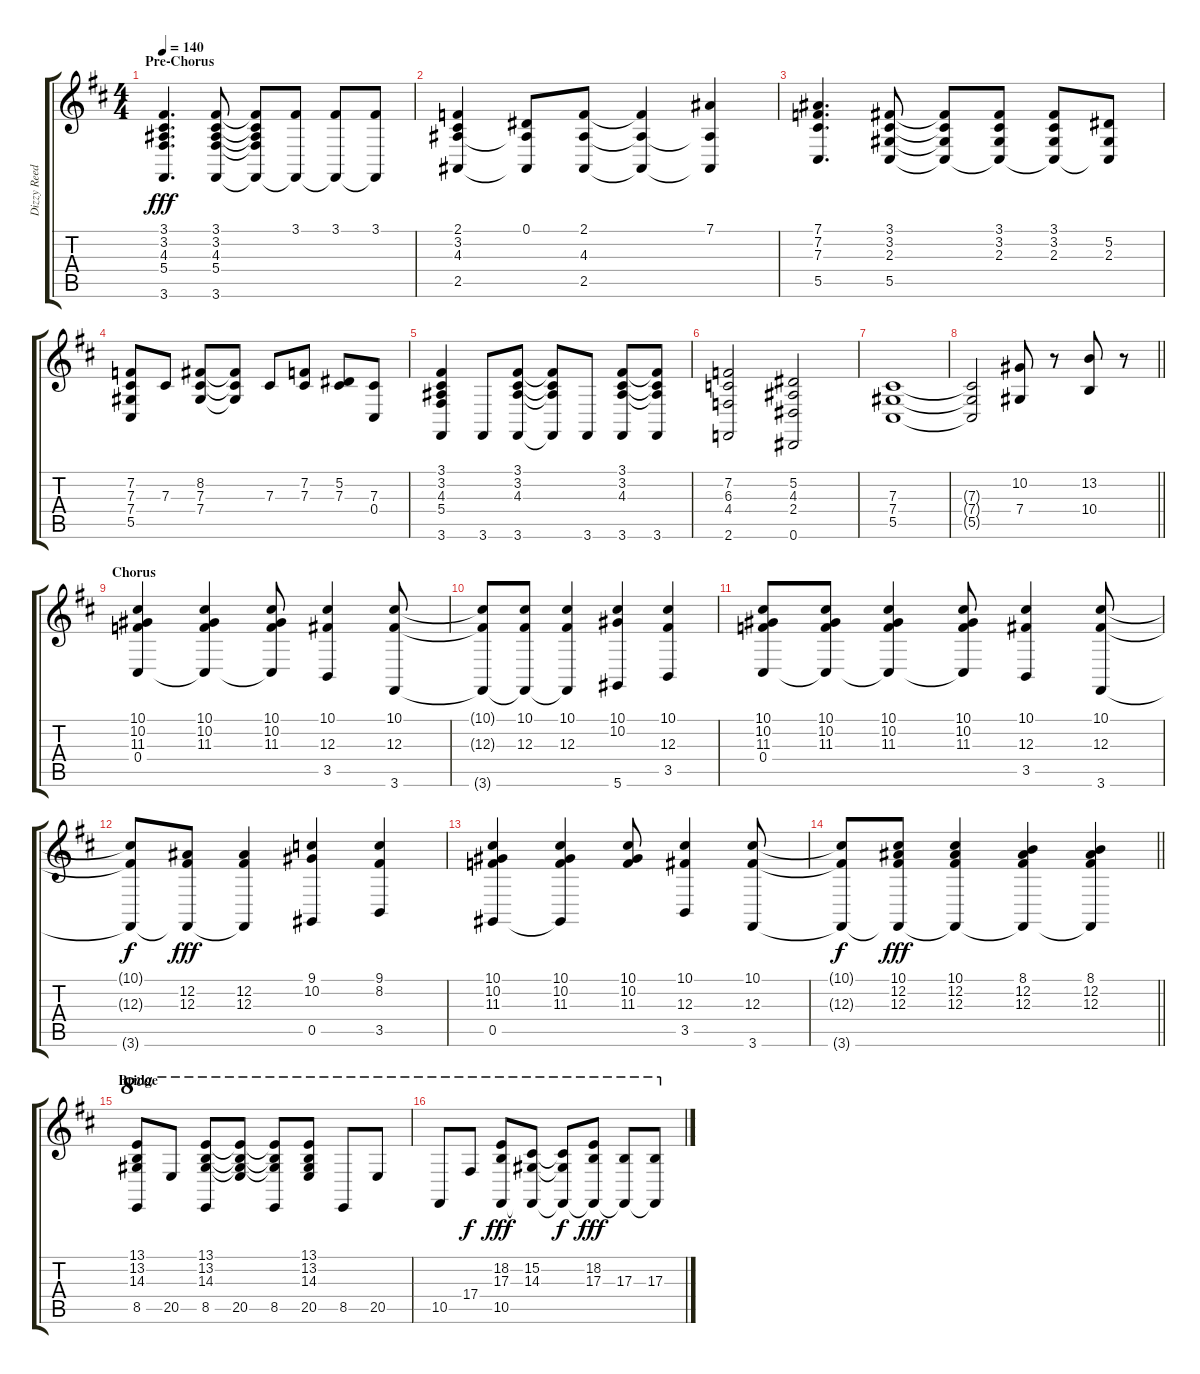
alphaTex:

\track ("Dizzy Reed - Piano" "Dizzy Reed") {instrument electricgrandpiano}
\staff {score tabs}
\tuning (Eb4 Bb3 Gb3 Db3 Ab2 Eb2) {hide}
\ts (4 4)
\section ("" "Pre-Chorus")
\tempo 140
\clef g2
\ks d
(3.1 3.2 4.3 5.4 3.6).4{d dy fff} (3.1 3.2 4.3 5.4 3.6).8 (3.1{t} 3.2{t} 4.3{t} 5.4{t} 3.6{t}).8 (3.1 3.6{t}).8 (3.1 3.6{t}).8 (3.1 3.6{t}).8 |
(2.1 3.2 4.3 2.5).4 (0.1 4.3{t} 2.5{t}).8 (2.1 4.3 2.5).8 (2.1{t} 4.3{t} 2.5{t}).4 (7.1 4.3{t} 2.5{t}).4 |
(7.1 7.2 7.3 5.5).4{d} (3.1 3.2 2.3 5.5).8 (3.1{t} 3.2{t} 2.3{t} 5.5{t}).8 (3.1 3.2 2.3 5.5{t}).8 (3.1 3.2 2.3 5.5{t}).8 (5.2 2.3 5.5{t}).8 |
(7.2 7.3 7.4 5.5).8 7.3.8 (8.2 7.3 7.4).8 (8.2{t} 7.3{t} 7.4{t}).8 7.3.8 (7.2 7.3).8 (5.2 7.3).8 (7.3 0.4).8 |
(3.1 3.2 4.3 5.4 3.6).4 3.6.8 (3.1 3.2 4.3 3.6).8 (3.1{t} 3.2{t} 4.3{t} 3.6{t}).8 3.6.8 (3.1 3.2 4.3 3.6).8 (3.1{t} 3.2{t} 4.3{t} 3.6).8 |
(7.2 6.3 4.4 2.6).2 (5.2 4.3 2.4 0.6).2 |
(7.3 7.4 5.5).1 |
\barLineRight lightlight
(7.3{t} 7.4{t} 5.5{t}).2 (10.2 7.4).8 r.8 (13.2 10.4).8 r.8 |
\section ("" "Chorus")
(10.1 10.2 11.3 0.4).4 (10.1 10.2 11.3 0.4{t}).4 (10.1 10.2 11.3 0.4{t}).8 (10.1 12.3 3.5).4 (10.1 12.3 3.6).8 |
(10.1{t} 12.3{t} 3.6{t}).8 (10.1 12.3 3.6{t}).8 (10.1 12.3 3.6{t}).4 (10.1 10.2 5.6).4 (10.1 12.3 3.5).4 |
(10.1 10.2 11.3 0.4).8 (10.1 10.2 11.3 0.4{t}).8 (10.1 10.2 11.3 0.4{t}).4 (10.1 10.2 11.3 0.4{t}).8 (10.1 12.3 3.5).4 (10.1 12.3 3.6).8 |
(10.1{t} 12.3{t} 3.6{t}).8{dy f} (12.2 12.3 3.6{t}).8{dy fff} (12.2 12.3 3.6{t}).4 (9.1 10.2 0.5).4 (9.1 8.2 3.5).4 |
(10.1 10.2 11.3 0.5).4 (10.1 10.2 11.3 0.5{t}).4 (10.1 10.2 11.3).8 (10.1 12.3 3.5).4 (10.1 12.3 3.6).8 |
\barLineRight lightlight
(10.1{t} 12.3{t} 3.6{t}).8{dy f} (10.1 12.2 12.3 3.6{t}).8{dy fff} (10.1 12.2 12.3 3.6{t}).4 (8.1 12.2 12.3 3.6{t}).4 (8.1 12.2 12.3 3.6{t}).4 |
\section ("" "Bridge")
(13.1 13.2 14.3 8.5).8{ot 8va} 20.5.8{ot 8va} (13.1 13.2 14.3 8.5).8{ot 8va} (13.1{t} 13.2{t} 14.3{t} 20.5).8{ot 8va} (13.1{t} 13.2{t} 14.3{t} 8.5).8{ot 8va} (13.1 13.2 14.3 20.5).8{ot 8va} 8.5.8{ot 8va} 20.5.8{ot 8va} |
10.5.8{ot 8va} 17.4.8{ot 8va dy f} (18.2 17.3 10.5).8{ot 8va dy fff} (15.2 14.3 10.5{t}).8{ot 8va} (15.2{t} 14.3{t} 10.5{t}).8{ot 8va dy f} (18.2 17.3 10.5{t}).8{ot 8va dy fff} (17.3 10.5{t}).8{ot 8va} (17.3 10.5{t}).8{ot 8va}
